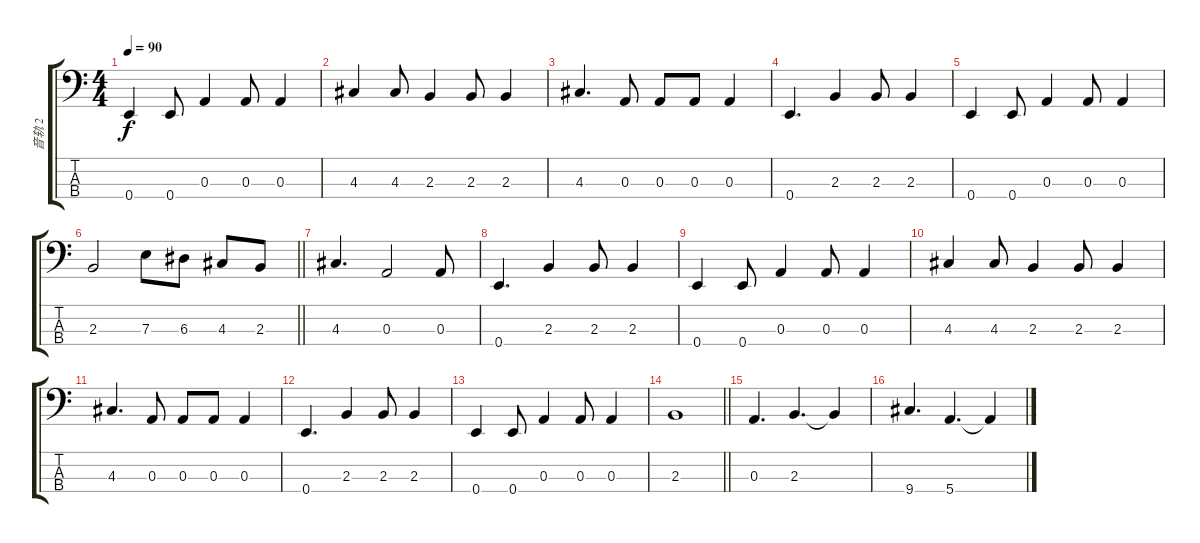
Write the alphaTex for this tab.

\track ("音轨 2" "音轨 2") {instrument electricbassfinger}
\staff {score tabs}
\tuning (G2 D2 A1 E1) {hide}
\ts (4 4)
\tempo 90
\clef f4
\ks c
0.4.4{dy f} 0.4.8 0.3.4 0.3.8 0.3.4 |
4.3.4 4.3.8 2.3.4 2.3.8 2.3.4 |
4.3.4{d} 0.3.8 0.3.8 0.3.8 0.3.4 |
0.4.4{d} 2.3.4 2.3.8 2.3.4 |
0.4.4 0.4.8 0.3.4 0.3.8 0.3.4 |
\barLineRight lightlight
2.3.2 7.3.8 6.3.8 4.3.8 2.3.8 |
4.3.4{d} 0.3.2 0.3.8 |
0.4.4{d} 2.3.4 2.3.8 2.3.4 |
0.4.4 0.4.8{txt ""} 0.3.4 0.3.8 0.3.4 |
4.3.4 4.3.8 2.3.4 2.3.8 2.3.4 |
4.3.4{d} 0.3.8 0.3.8 0.3.8 0.3.4 |
0.4.4{d} 2.3.4 2.3.8 2.3.4 |
0.4.4 0.4.8 0.3.4 0.3.8 0.3.4 |
\barLineRight lightlight
2.3.1 |
0.3.4{d} 2.3.4{d} 2.3{t}.4 |
9.4.4{d} 5.4.4{d} 5.4{t}.4
